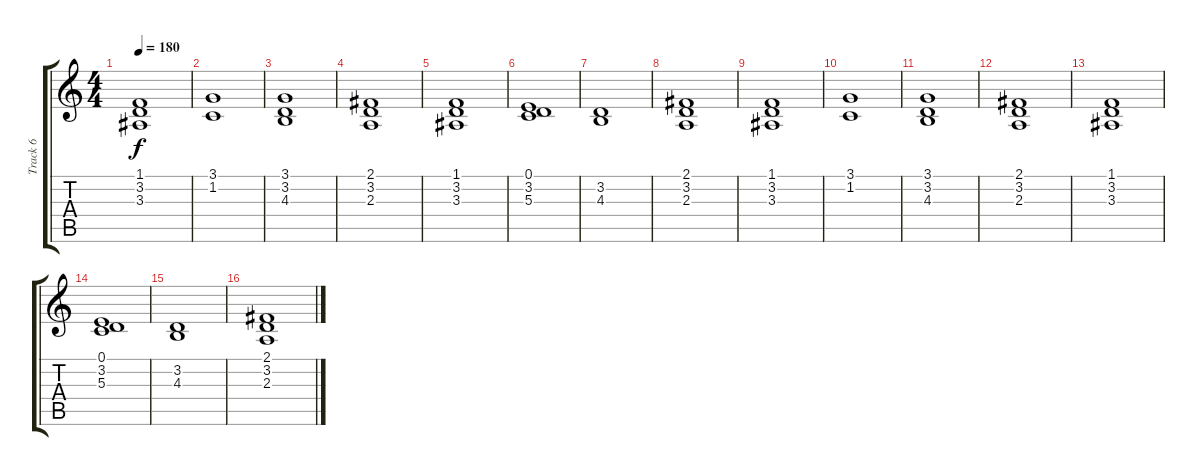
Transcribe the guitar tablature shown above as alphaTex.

\track ("Track 6" "Track 6") {instrument choiraahs}
\staff {score tabs}
\tuning (E4 B3 G3 D3 A2 E2) {hide}
\ts (4 4)
\tempo 180
\clef g2
\ks c
(1.1 3.2 3.3).1{dy f} |
(3.1 1.2).1 |
(3.1 3.2 4.3).1 |
(2.1 3.2 2.3).1 |
(1.1 3.2 3.3).1 |
(0.1 3.2 5.3).1 |
(3.2 4.3).1 |
(2.1 3.2 2.3).1 |
(1.1 3.2 3.3).1 |
(3.1 1.2).1 |
(3.1 3.2 4.3).1 |
(2.1 3.2 2.3).1 |
(1.1 3.2 3.3).1 |
(0.1 3.2 5.3).1 |
(3.2 4.3).1 |
(2.1 3.2 2.3).1
